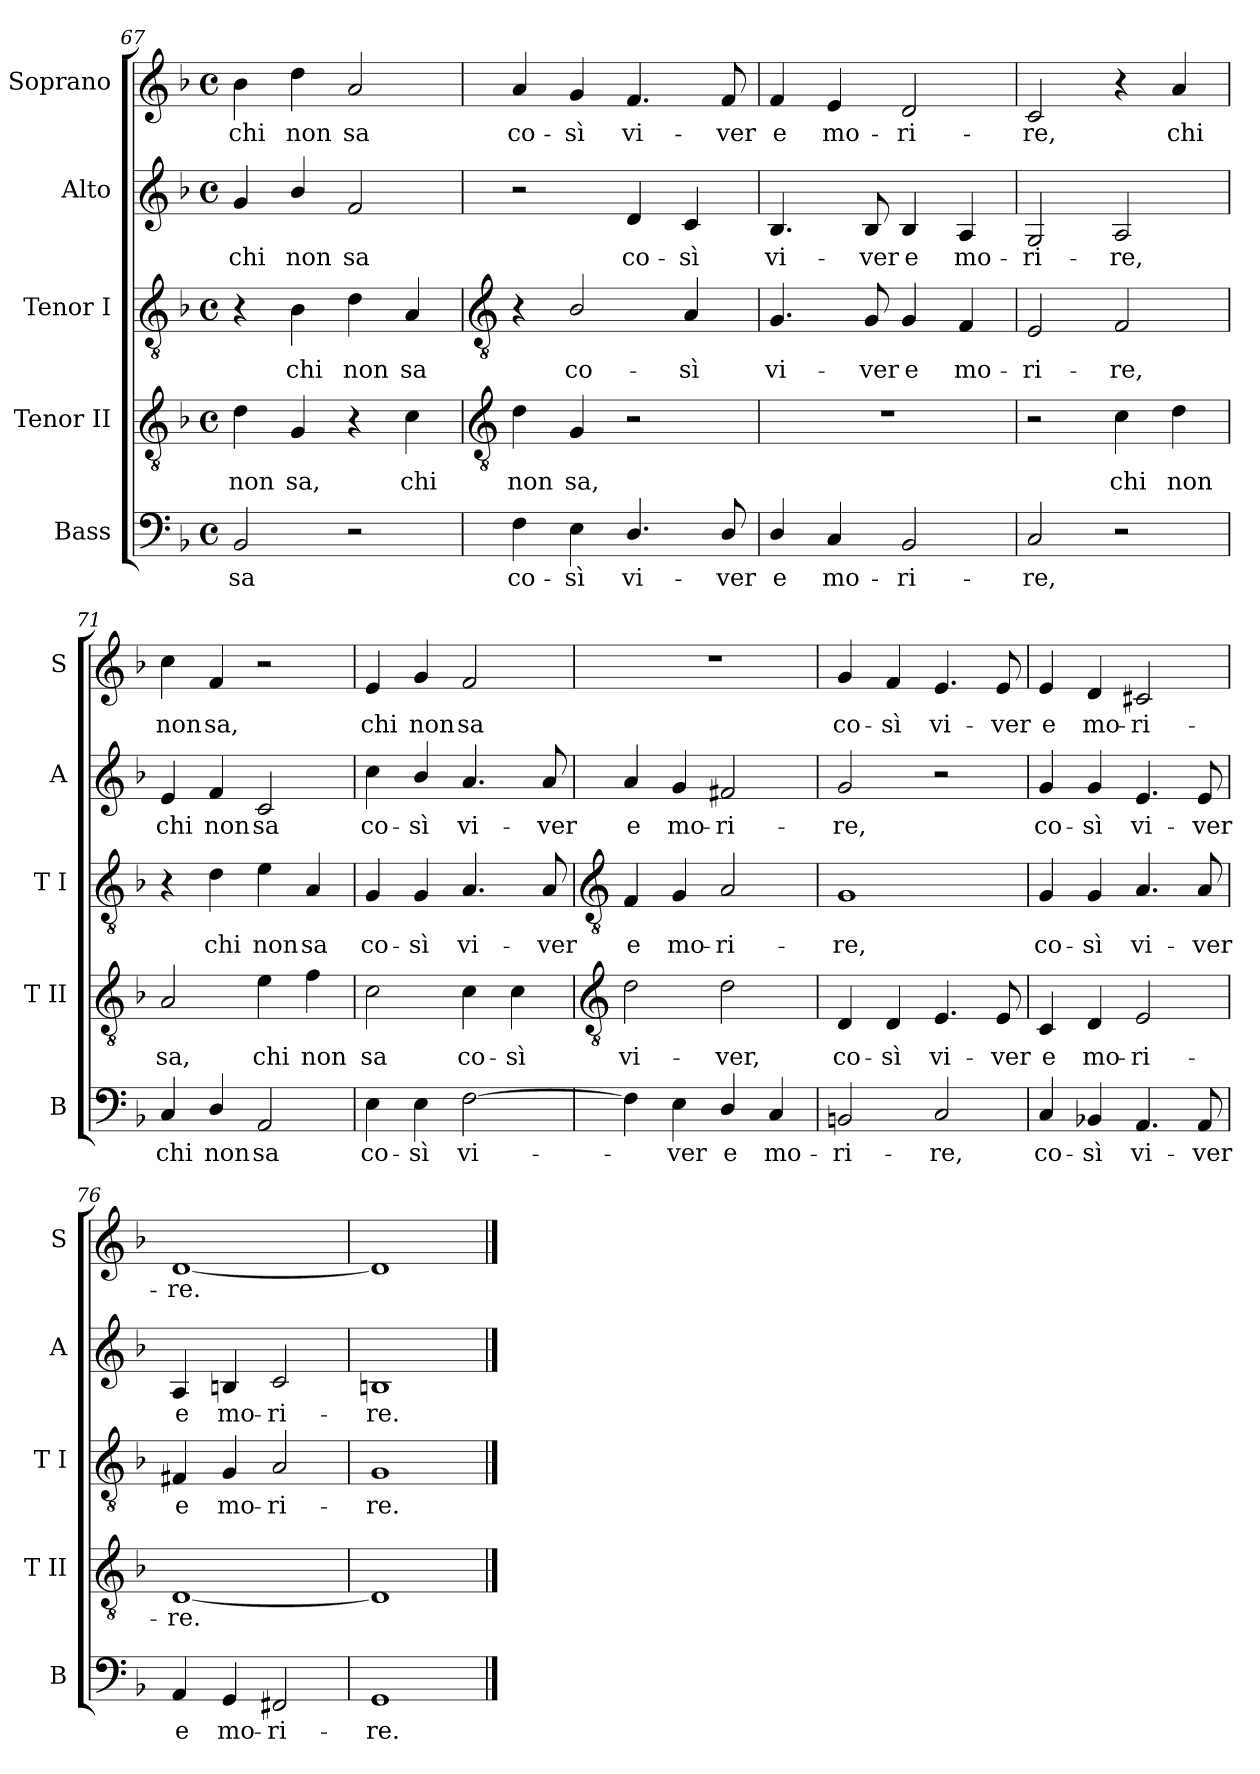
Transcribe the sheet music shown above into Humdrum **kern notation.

**kern	**text	**kern	**text	**kern	**text	**kern	**text	**kern	**text
*part5	*part5	*part4	*part4	*part3	*part3	*part2	*part2	*part1	*part1
*staff5	*staff5	*staff4	*staff4	*staff3	*staff3	*staff2	*staff2	*staff1	*staff1
*I"Bass	*	*I"Tenor II	*	*I"Tenor I	*	*I"Alto	*	*I"Soprano	*
*I'B	*	*I'T II	*	*I'T I	*	*I'A	*	*I'S	*
*clefF4	*	*clefGv2	*	*clefGv2	*	*clefG2	*	*clefG2	*
*k[b-]	*	*k[b-]	*	*k[b-]	*	*k[b-]	*	*k[b-]	*
*F:	*	*F:	*	*F:	*	*F:	*	*F:	*
*M4/4	*	*M4/4	*	*M4/4	*	*M4/4	*	*M4/4	*
*met(c)	*	*met(c)	*	*met(c)	*	*met(c)	*	*met(c)	*
=67	=67	=67	=67	=67	=67	=67	=67	=67	=67
!	!LO:LY:b	!	!LO:LY:b	!	!	!	!LO:LY:b	!	!LO:LY:b
2BB-	sa	4d	non	4r	.	4g	chi	4b-	chi
!	!	!	!LO:LY:b	!	!LO:LY:b	!	!LO:LY:b	!	!LO:LY:b
.	.	4G	sa,	4B-	chi	4b-/	non	4dd	non
!	!	!	!	!	!LO:LY:b	!	!LO:LY:b	!	!LO:LY:b
2r	.	4r	.	4d	non	2f	sa	2a	sa
!	!	!	!LO:LY:b	!	!LO:LY:b	!	!	!	!
.	.	4c	chi	4A	sa	.	.	.	.
!!LO:LB:g=z
=68	=68	=68	=68	=68	=68	=68	=68	=68	=68
*	*	*clefGv2	*	*clefGv2	*	*	*	*	*
!	!LO:LY:b	!	!LO:LY:b	!	!	!	!	!	!LO:LY:b
4F	co-	4d	non	4r	.	2r	.	4a	co-
!	!LO:LY:b	!	!LO:LY:b	!	!LO:LY:b	!	!	!	!LO:LY:b
4E	-sì	4G	sa,	2B-/	co-	.	.	4g	-sì
!	!LO:LY:b	!	!	!	!	!	!LO:LY:b	!	!LO:LY:b
4.D/	vi-	2r	.	.	.	4d	co-	4.f	vi-
!	!	!	!	!	!LO:LY:b	!	!LO:LY:b	!	!
.	.	.	.	4A	-sì	4c	-sì	.	.
!	!LO:LY:b	!	!	!	!	!	!	!	!LO:LY:b
8D/	-ver	.	.	.	.	.	.	8f	-ver
=69	=69	=69	=69	=69	=69	=69	=69	=69	=69
!	!LO:LY:b	!	!	!	!LO:LY:b	!	!LO:LY:b	!	!LO:LY:b
4D/	e	1r	.	4.G	vi-	4.B-	vi-	4f	e
!	!LO:LY:b	!	!	!	!	!	!	!	!LO:LY:b
4C	mo-	.	.	.	.	.	.	4e	mo-
!	!	!	!	!	!LO:LY:b	!	!LO:LY:b	!	!
.	.	.	.	8G	-ver	8B-	-ver	.	.
!	!LO:LY:b	!	!	!	!LO:LY:b	!	!LO:LY:b	!	!LO:LY:b
2BB-	-ri-	.	.	4G	e	4B-	e	2d	-ri-
!	!	!	!	!	!LO:LY:b	!	!LO:LY:b	!	!
.	.	.	.	4F	mo-	4A	mo-	.	.
=70	=70	=70	=70	=70	=70	=70	=70	=70	=70
!	!LO:LY:b	!	!	!	!LO:LY:b	!	!LO:LY:b	!	!LO:LY:b
2C	-re,	2r	.	2E	-ri-	2G	-ri-	2c	-re,
!	!	!	!LO:LY:b	!	!LO:LY:b	!	!LO:LY:b	!	!
2r	.	4c	chi	2F	-re,	2A	-re,	4r	.
!	!	!	!LO:LY:b	!	!	!	!	!	!LO:LY:b
.	.	4d	non	.	.	.	.	4a	chi
=71	=71	=71	=71	=71	=71	=71	=71	=71	=71
!	!LO:LY:b	!	!LO:LY:b	!	!	!	!LO:LY:b	!	!LO:LY:b
4C	chi	2A	sa,	4r	.	4e	chi	4cc	non
!	!LO:LY:b	!	!	!	!LO:LY:b	!	!LO:LY:b	!	!LO:LY:b
4D/	non	.	.	4d	chi	4f	non	4f	sa,
!	!LO:LY:b	!	!LO:LY:b	!	!LO:LY:b	!	!LO:LY:b	!	!
2AA	sa	4e	chi	4e	non	2c	sa	2r	.
!	!	!	!LO:LY:b	!	!LO:LY:b	!	!	!	!
.	.	4f	non	4A	sa	.	.	.	.
=72	=72	=72	=72	=72	=72	=72	=72	=72	=72
!	!LO:LY:b	!	!LO:LY:b	!	!LO:LY:b	!	!LO:LY:b	!	!LO:LY:b
4E	co-	2c	sa	4G	co-	4cc	co-	4e	chi
!	!LO:LY:b	!	!	!	!LO:LY:b	!	!LO:LY:b	!	!LO:LY:b
4E	-sì	.	.	4G	-sì	4b-/	-sì	4g	non
!	!LO:LY:b	!	!LO:LY:b	!	!LO:LY:b	!	!LO:LY:b	!	!LO:LY:b
[2F	vi-	4c	co-	4.A	vi-	4.a	vi-	2f	sa
!	!	!	!LO:LY:b	!	!	!	!	!	!
.	.	4c	-sì	.	.	.	.	.	.
!	!	!	!	!	!LO:LY:b	!	!LO:LY:b	!	!
.	.	.	.	8A	-ver	8a	-ver	.	.
!!LO:LB:g=z
=73	=73	=73	=73	=73	=73	=73	=73	=73	=73
*	*	*clefGv2	*	*clefGv2	*	*	*	*	*
!	!	!	!LO:LY:b	!	!LO:LY:b	!	!LO:LY:b	!	!
4F]	.	2d	vi-	4F	e	4a	e	1r	.
!	!LO:LY:b	!	!	!	!LO:LY:b	!	!LO:LY:b	!	!
4E	ver	.	.	4G	mo-	4g	mo-	.	.
!	!LO:LY:b	!	!LO:LY:b	!	!LO:LY:b	!	!LO:LY:b	!	!
4D/	e	2d	-ver,	2A	-ri-	2f#X	-ri-	.	.
!	!LO:LY:b	!	!	!	!	!	!	!	!
4C	mo-	.	.	.	.	.	.	.	.
=74	=74	=74	=74	=74	=74	=74	=74	=74	=74
!	!LO:LY:b	!	!LO:LY:b	!	!LO:LY:b	!	!LO:LY:b	!	!LO:LY:b
2BBn	-ri-	4D	co-	1G	-re,	2g	-re,	4g	co-
!	!	!	!LO:LY:b	!	!	!	!	!	!LO:LY:b
.	.	4D	-sì	.	.	.	.	4f	-sì
!	!LO:LY:b	!	!LO:LY:b	!	!	!	!	!	!LO:LY:b
2C	-re,	4.E	vi-	.	.	2r	.	4.e	vi-
!	!	!	!LO:LY:b	!	!	!	!	!	!LO:LY:b
.	.	8E	-ver	.	.	.	.	8e	-ver
=75	=75	=75	=75	=75	=75	=75	=75	=75	=75
!	!LO:LY:b	!	!LO:LY:b	!	!LO:LY:b	!	!LO:LY:b	!	!LO:LY:b
4C	co-	4C	e	4G	co-	4g	co-	4e	e
!	!LO:LY:b	!	!LO:LY:b	!	!LO:LY:b	!	!LO:LY:b	!	!LO:LY:b
4BB-X	-sì	4D	mo-	4G	-sì	4g	-sì	4d	mo-
!	!LO:LY:b	!	!LO:LY:b	!	!LO:LY:b	!	!LO:LY:b	!	!LO:LY:b
4.AA	vi-	2E	-ri-	4.A	vi-	4.e	vi-	2c#X	-ri-
!	!LO:LY:b	!	!	!	!LO:LY:b	!	!LO:LY:b	!	!
8AA	-ver	.	.	8A	-ver	8e	-ver	.	.
=76	=76	=76	=76	=76	=76	=76	=76	=76	=76
!	!LO:LY:b	!	!LO:LY:b	!	!LO:LY:b	!	!LO:LY:b	!	!LO:LY:b
4AA	e	[1D	-re.	4F#X	e	4A	e	[1d	-re.
!	!LO:LY:b	!	!	!	!LO:LY:b	!	!LO:LY:b	!	!
4GG	mo-	.	.	4G	mo-	4Bn	mo-	.	.
!	!LO:LY:b	!	!	!	!LO:LY:b	!	!LO:LY:b	!	!
2FF#X	-ri-	.	.	2A	-ri-	2c	-ri-	.	.
=77	=77	=77	=77	=77	=77	=77	=77	=77	=77
!	!LO:LY:b	!	!	!	!LO:LY:b	!	!LO:LY:b	!	!
1GG	-re.	1D]	.	1G	-re.	1Bn	-re.	1d]	.
==	==	==	==	==	==	==	==	==	==
*-	*-	*-	*-	*-	*-	*-	*-	*-	*-
